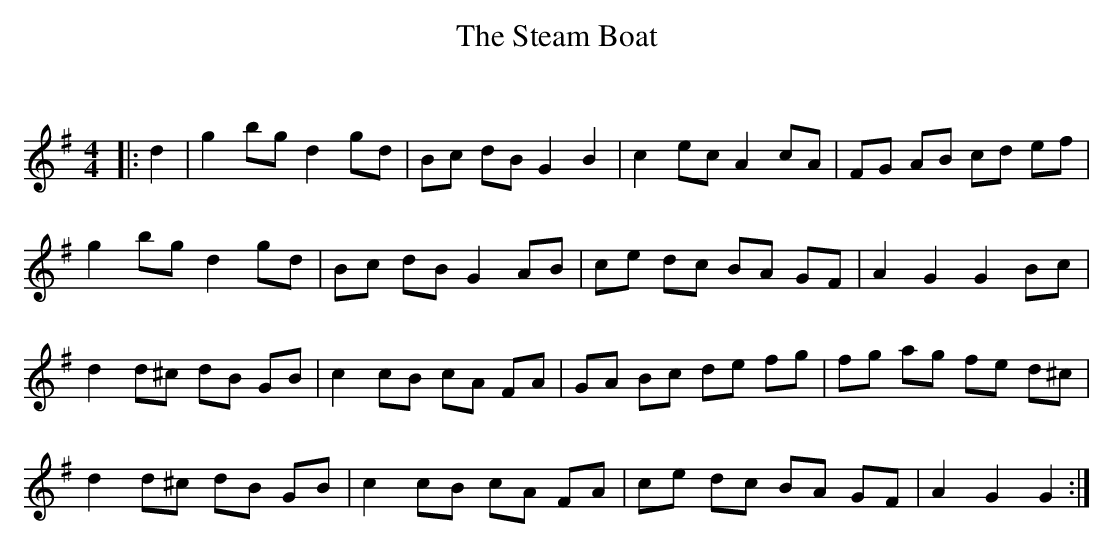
X:1
T: The Steam Boat
C:
Q: 232
K:G
M:4/4
L:1/8
|:d2|g2 bg d2 gd|Bc dB G2 B2|c2 ec A2 cA|FG AB cd ef|
g2 bg d2 gd|Bc dB G2 AB|ce dc BA GF|A2 G2 G2 Bc|
d2 d^c dB GB|c2 cB cA FA|GA Bc de fg|fg ag fe d^c|
d2 d^c dB GB|c2 cB cA FA|ce dc BA GF|A2 G2 G2:|
